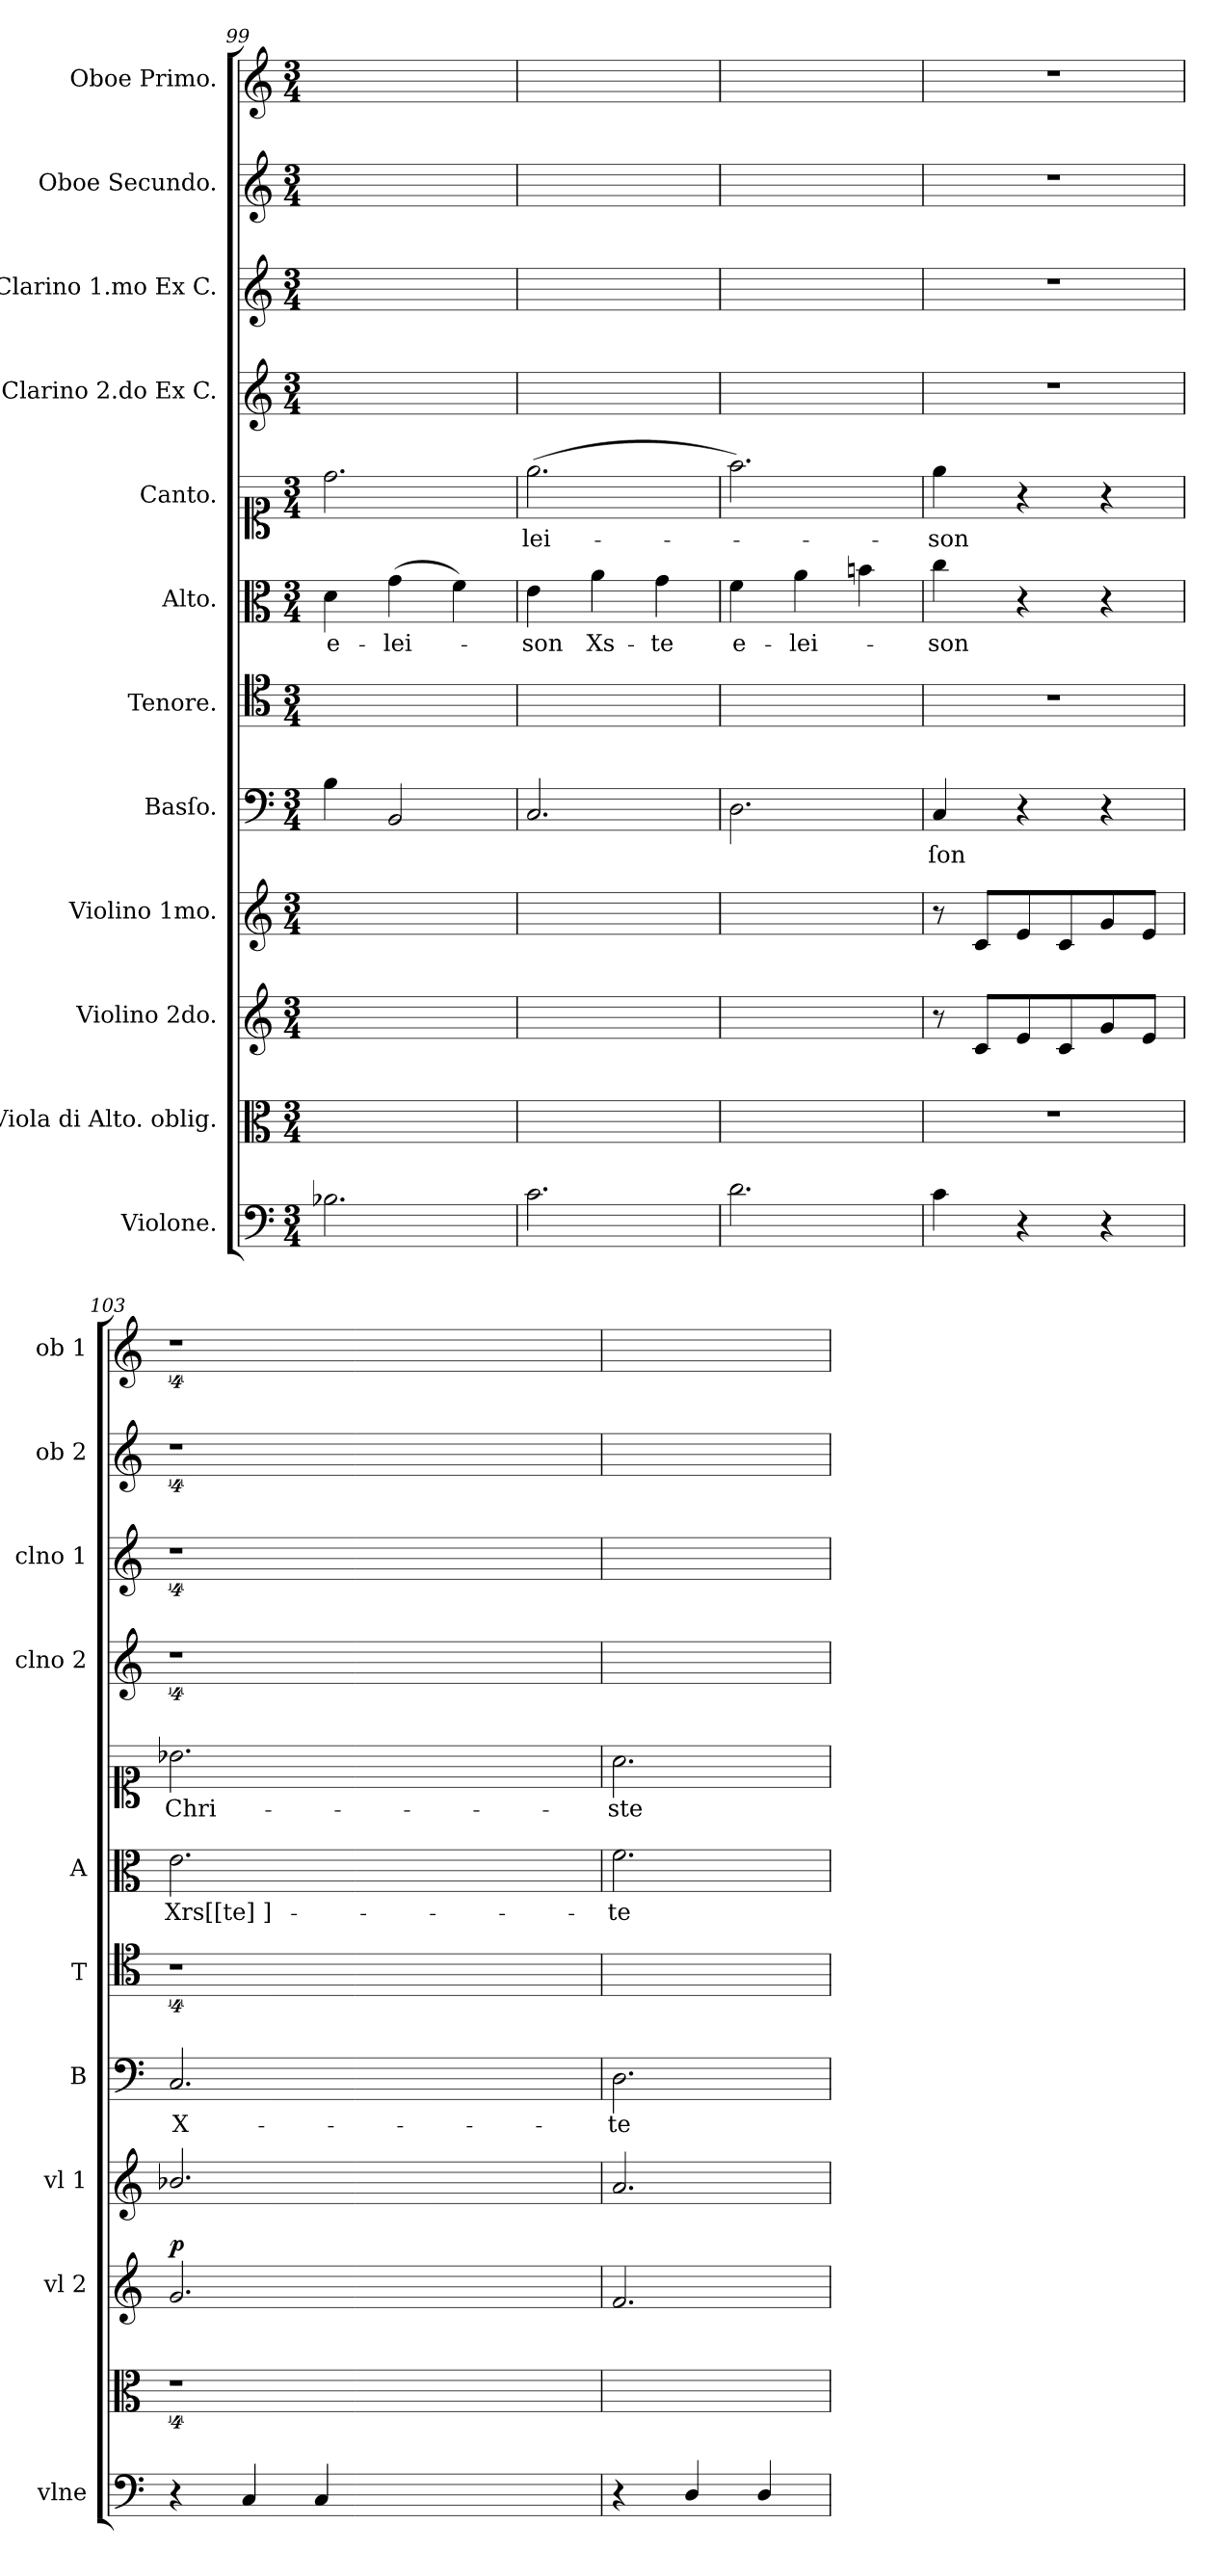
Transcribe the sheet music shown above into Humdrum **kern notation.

**kern	**kern	**kern	**dynam	**kern	**dynam	**kern	**text	**kern	**kern	**text	**kern	**text	**kern	**kern	**kern	**kern
*part12	*part11	*part10	*part10	*part9	*part9	*part8	*part8	*part7	*part6	*part6	*part5	*part5	*part4	*part3	*part2	*part1
*staff12	*staff11	*staff10	*staff10	*staff9	*staff9	*staff8	*staff8	*staff7	*staff6	*staff6	*staff5	*staff5	*staff4	*staff3	*staff2	*staff1
*I"Violone.	*I"Viola di Alto. oblig.	*I"Violino 2do.	*	*I"Violino 1mo.	*	*I"Basſo.	*	*I"Tenore.	*I"Alto.	*	*I"Canto.	*	*I"Clarino 2.do Ex C.	*I"Clarino 1.mo Ex C.	*I"Oboe Secundo.	*I"Oboe Primo.
*I'vlne	*	*I'vl 2	*	*I'vl 1	*	*I'B	*	*I'T	*I'A	*	*	*	*I'clno 2	*I'clno 1	*I'ob 2	*I'ob 1
*clefF4	*clefC3	*clefG2	*	*clefG2	*	*clefF4	*	*clefC4	*clefC3	*	*clefC1	*	*clefG2	*clefG2	*clefG2	*clefG2
*k[]	*k[]	*k[]	*	*k[]	*	*k[]	*	*k[]	*k[]	*	*k[]	*	*k[]	*k[]	*k[]	*k[]
*C:	*C:	*C:	*	*C:	*	*C:	*	*C:	*C:	*	*C:	*	*C:	*C:	*C:	*C:
*M3/4	*M3/4	*M3/4	*	*M3/4	*	*M3/4	*	*M3/4	*M3/4	*	*M3/4	*	*M3/4	*M3/4	*M3/4	*M3/4
=99	=99	=99	=99	=99	=99	=99	=99	=99	=99	=99	=99	=99	=99	=99	=99	=99
2.B-X\	2.ryy	2.ryy	.	2.ryy	.	4B\	.	2.ryy	4d\	e-	2.dd\	.	2.ryy	2.ryy	2.ryy	2.ryy
.	.	.	.	.	.	2BB/	.	.	(4g\	-lei-	.	.	.	.	.	.
.	.	.	.	.	.	.	.	.	4f\)	.	.	.	.	.	.	.
=100	=100	=100	=100	=100	=100	=100	=100	=100	=100	=100	=100	=100	=100	=100	=100	=100
2.c\	2.ryy	2.ryy	.	2.ryy	.	2.C/	.	2.ryy	4e\	-son	(2.ee\	-lei-	2.ryy	2.ryy	2.ryy	2.ryy
.	.	.	.	.	.	.	.	.	4a\	Xs-	.	.	.	.	.	.
.	.	.	.	.	.	.	.	.	4g\	-te	.	.	.	.	.	.
=101	=101	=101	=101	=101	=101	=101	=101	=101	=101	=101	=101	=101	=101	=101	=101	=101
2.d\	2.ryy	2ryy	.	2.ryy	.	2.D\	.	2.ryy	4f\	e-	2.ff\)	.	2.ryy	2.ryy	2.ryy	2.ryy
.	.	.	.	.	.	.	.	.	4a\	-lei-	.	.	.	.	.	.
.	.	4ryy	pia&colon;	.	.	.	.	.	4bn\	.	.	.	.	.	.	.
=102	=102	=102	=102	=102	=102	=102	=102	=102	=102	=102	=102	=102	=102	=102	=102	=102
!	!	!	!	!	!LO:DY:a	!	!	!	!	!	!	!	!	!	!	!
4c\	2.r	8r	.	8r	Pia&colon;	4C/	-ſon	2.r	4cc\	-son	4ee\	-son	2.r	2.r	2.r	2.r
.	.	8c/L	.	8c/L	.	.	.	.	.	.	.	.	.	.	.	.
4r	.	8e/	.	8e/	.	4r	.	.	4r	.	4r	.	.	.	.	.
.	.	8c/	.	8c/	.	.	.	.	.	.	.	.	.	.	.	.
4r	.	8g/	.	8g/	.	4r	.	.	4r	.	4r	.	.	.	.	.
.	.	8e/J	.	8e/J	.	.	.	.	.	.	.	.	.	.	.	.
=103	=103	=103	=103	=103	=103	=103	=103	=103	=103	=103	=103	=103	=103	=103	=103	=103
!	!	!	!LO:DY:a	!	!	!	!	!	!	!	!	!	!	!	!	!
4r	4%9r	2.g/	p	2.b-X/	.	2.C/	X-	4%9r	2.e\	Xrs[[te]]-	2.b-X\	Chri-	4%9r	4%9r	4%9r	4%9r
4C/	.	.	.	.	.	.	.	.	.	.	.	.	.	.	.	.
4C/	.	.	.	.	.	.	.	.	.	.	.	.	.	.	.	.
1.ryy	.	1.ryy	.	1.ryy	.	1.ryy	.	.	1.ryy	.	1.ryy	.	.	.	.	.
=104	=104	=104	=104	=104	=104	=104	=104	=104	=104	=104	=104	=104	=104	=104	=104	=104
4r	2.ryy	2.f/	.	2.a/	.	2.D\	-te	2.ryy	2.f\	-te	2.a\	-ste	2.ryy	2.ryy	2.ryy	2.ryy
4D/	.	.	.	.	.	.	.	.	.	.	.	.	.	.	.	.
4D/	.	.	.	.	.	.	.	.	.	.	.	.	.	.	.	.
=	=	=	=	=	=	=	=	=	=	=	=	=	=	=	=	=
*-	*-	*-	*-	*-	*-	*-	*-	*-	*-	*-	*-	*-	*-	*-	*-	*-
